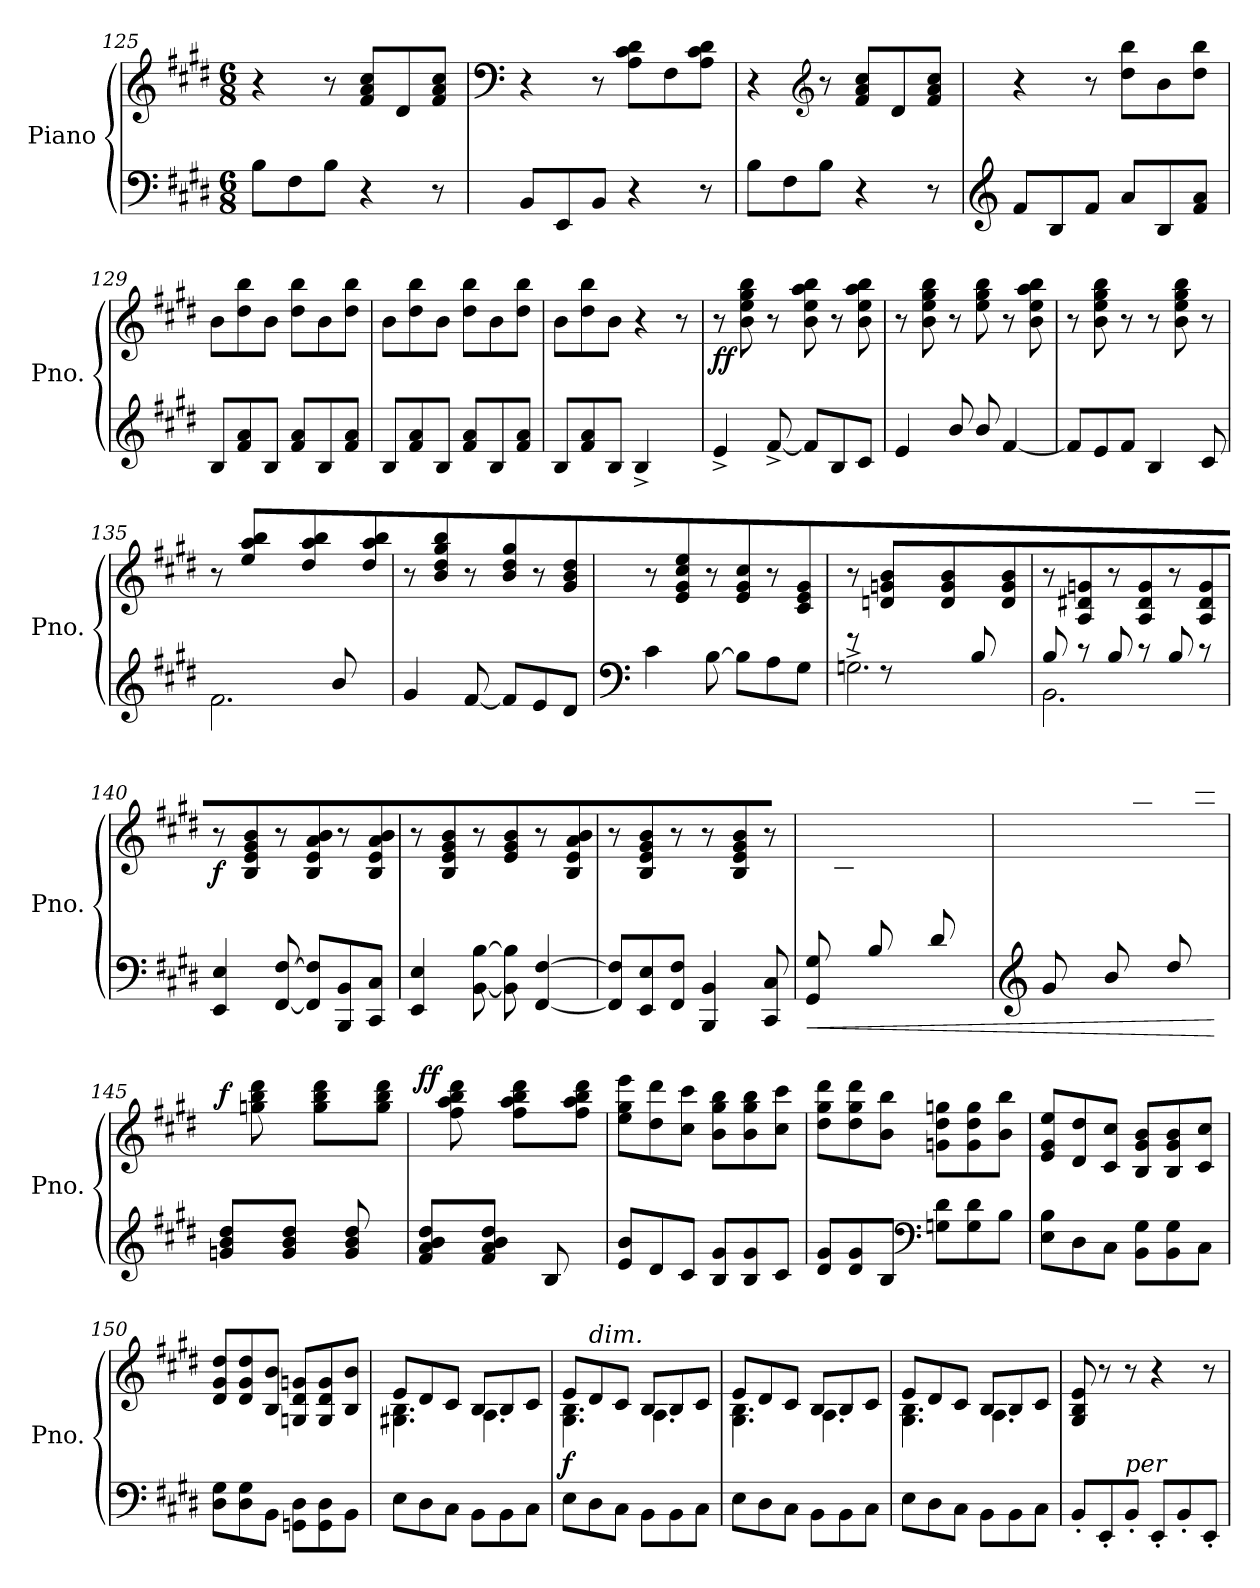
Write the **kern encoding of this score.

**kern	**kern	**dynam
*part1	*part1	*part1
*staff2	*staff1	*staff1/2
*I"Piano	*	*
*I'Pno.	*	*
*clefF4	*clefG2	*
*k[f#c#g#d#]	*k[f#c#g#d#]	*
*M6/8	*M6/8	*
=125	=125	=125
(>8B\L	4r	.
8F#\	.	.
8B\J	8r	.
4r	8f#/ 8a/ 8cc#/L	.
.	8d#/	.
8r	8f#/ 8a/ 8cc#/J	.
!!LO:LB:g=z
=126	=126	=126
*	*clefF4	*
(<8BB/L	4r	.
8EE/	.	.
8BB/J	8r	.
4r	8A\ 8c#\ 8d#\L	.
.	8F#\	.
8r	8A\ 8c#\ 8d#\J)	.
=127	=127	=127
8B\L	4r	.
8F#\	.	.
*	*clefG2	*
8B\J	8r	.
4r	8f#/ 8a/ 8cc#/L	.
.	8d#/	.
8r	8f#/ 8a/ 8cc#/J)	.
=128	=128	=128
*clefG2	*	*
8f#/L	4r	.
8B/	.	.
8f#/J	8r	.
8a/L	8dd#\ 8bb\L	.
8B/	8b\	.
8f#/ 8a/J	8dd#\ 8bb\J	.
=129	=129	=129
8B/L	8b\L	.
8f#/ 8a/	8dd#\ 8bb\	.
8B/J	8b\J	.
8f#/ 8a/L	8dd#\ 8bb\L	.
8B/	8b\	.
8f#/ 8a/J	8dd#\ 8bb\J	.
=130	=130	=130
8B/L	8b\L	.
8f#/ 8a/	8dd#\ 8bb\	.
8B/J	8b\J	.
8f#/ 8a/L	8dd#\ 8bb\L	.
8B/	8b\	.
8f#/ 8a/J	8dd#\ 8bb\J	.
=131	=131	=131
8B/L	8b\L	.
8f#/ 8a/	8dd#\ 8bb\	.
8B/J	8b\J	.
4B^/	4r	.
8ryy	8r	.
!!LO:PB:g=z
=132	=132	=132
!	!	!LO:DY:b
4e^/	8r	ff
.	8b\ 8ee\ 8gg#\ 8bb\	.
[8f#^/	8r	.
8f#/L]	8b\ 8ee\ 8aa\ 8bb\	.
8B/	8r	.
8c#/J	8b\ 8ee\ 8aa\ 8bb\	.
=133	=133	=133
4e/	8r	.
.	8b\ 8ee\ 8gg#\ 8bb\	.
8b/	8r	.
8b/	8ee\ 8gg#\ 8bb\	.
[4f#/	8r	.
.	8b\ 8ee\ 8aa\ 8bb\	.
=134	=134	=134
8f#/L]	8r	.
8e/	8b\ 8ee\ 8gg#\ 8bb\	.
8f#/J	8r	.
4B/	8r	.
.	8b\ 8ee\ 8gg#\ 8bb\	.
8c#/	8r	.
=135	=135	=135
*^	*	*
4ryy	2.f#\	8r	.
.	.	8ee\ 8aa\ 8bb\L	.
8b/J	.	8ryy	.
8ryy	.	8dd#\ 8aa\ 8bb\L	.
8b/	.	8ryy	.
8ryy	.	8dd#\ 8aa\ 8bb\J	.
*v	*v	*	*
=136	=136	=136
4g#/	8r	.
.	8b\ 8dd#\ 8gg#\ 8bb\	.
[8f#/	8r	.
8f#/L]	8b\ 8dd#\ 8gg#\	.
8e/	8r	.
8d#/J	8g#\ 8b\ 8dd#\	.
=137	=137	=137
*clefF4	*	*
4c#\	8r	.
.	8e/ 8g#/ 8cc#/ 8ee/	.
[8B\	8r	.
8B\L]	8e/ 8g#/ 8cc#/	.
8A\	8r	.
8G#\J	8c#/ 8e/ 8g#/	.
!!LO:LB:g=z
=138	=138	=138
*^	*	*
*	*^	*	*
4ryy	8r	2.Gn^\	8r	.
.	8rF	.	8dn\ 8gn\ 8b\L	.
8B/J	8ryy	.	8ryy	.
8ryy	4ryy	.	8d\ 8g\ 8b\L	.
8B/	.	.	8ryy	.
8ryy	8ryy	.	8d\ 8g\ 8b\J	.
*	*v	*v	*	*
=139	=139	=139	=139
8B/	2.BB\	8r	.
8r	.	8A/ 8d#X/ 8gn/	.
8B/	.	8r	.
8r	.	8A/ 8d#/ 8g/	.
8B/	.	8r	.
8r	.	8A/ 8d#/ 8g/	.
*v	*v	*	*
=140	=140	=140
!	!	!LO:DY:b
4EE/ 4E/	8r	f
.	8B/ 8e/ 8g#/ 8b/	.
[8FF#/ [8F#/	8r	.
8FF#/] 8F#/]L	8B/ 8e/ 8a/ 8b/	.
8BBB/ 8BB/	8r	.
8CC#/ 8C#/J	8B/ 8e/ 8a/ 8b/	.
=141	=141	=141
4EE/ 4E/	8r	.
.	8B/ 8e/ 8g#/ 8b/	.
[8BB\ [8B\	8r	.
8BB\] 8B\]	8e/ 8g#/ 8b/	.
[4FF#/ [4F#/	8r	.
.	8B/ 8e/ 8a/ 8b/	.
=142	=142	=142
8FF#/] 8F#/]L	8r	.
8EE/ 8E/	8B/ 8e/ 8g#/ 8b/	.
8FF#/ 8F#/J	8r	.
4BBB/ 4BB/	8r	.
.	8B/ 8e/ 8g#/ 8b/	.
8CC#/ 8C#/	8r	.
=143	=143	=143
!	!LO:TX:a:i:t=molto	!
!	!	!LO:HP:b=2
*	*^	*
8GG#/ 8G#/L	2.ryy	8ryy	<
8ryy	.	8B\ 8d#\ 8g#\J	.
8B/L	.	8ryy	.
8ryy	.	8d#\ 8g#\ 8b\J	.
8d#/L	.	8ryy	.
8ryy	.	8g#\ 8b\ 8dd#\J	.
!!LO:LB:g=z	!!
=144	=144	=144	=144
*clefG2	*	*	*
8g#/L	2.ryy	8ryy	.
8ryy	.	8b\ 8dd#\ 8gg#\J	.
8b/L	.	8ryy	.
8ryy	.	8dd#\ 8gg#\ 8bb\J	.
8dd#/L	.	8ryy	.
8ryy	.	8gg#\ 8bb\ 8ddd#\J	.
*	*v	*v	*
.	.	[
=145	=145	=145
*	*^	*
!	!	!	!LO:DY:a
8gn/ 8b/ 8dd#/L	2.ryy	8ryy	f
8ryy	.	8ggn\ 8bb\ 8ddd#\	.
8g/ 8b/ 8dd#/J	.	8ryy	.
8ryy	.	8gg\ 8bb\ 8ddd#\L	.
8g/ 8b/ 8dd#/	.	8ryy	.
8ryy	.	8gg\ 8bb\ 8ddd#\J	.
=146	=146	=146	=146
!	!	!	!LO:DY:a
8f#/ 8a/ 8b/ 8dd#/L	2.ryy	8ryy	ff
8ryy	.	8ff#\ 8aa\ 8bb\ 8ddd#\	.
8f#/ 8a/ 8b/ 8dd#/J	.	8ryy	.
8ryy	.	8ff#\ 8aa\ 8bb\ 8ddd#\L	.
8B/	.	8ryy	.
8ryy	.	8ff#\ 8aa\ 8bb\ 8ddd#\J	.
*	*v	*v	*
=147	=147	=147
8e/ 8b/L	8ee\ 8gg#\ 8eee\L	.
8d#/	8dd#\ 8ddd#\	.
8c#/J	8cc#\ 8ccc#\J	.
8B/ 8g#/L	8b\ 8gg#\ 8bb\L	.
8B/ 8g#/	8b\ 8gg#\ 8bb\	.
8c#/J	8cc#\ 8ccc#\J	.
=148	=148	=148
8d#/ 8g#/L	8dd#\ 8gg#\ 8ddd#\L	.
8d#/ 8g#/	8dd#\ 8gg#\ 8ddd#\	.
8B/J	8b\ 8bb\J	.
*clefF4	*	*
8Gn\ 8d#\L	8gn\ 8dd#\ 8ggn\L	.
8G\ 8d#\	8g\ 8dd#\ 8gg\	.
8B\J	8b\ 8bb\J	.
=149	=149	=149
8E\ 8B\L	8e/ 8g#/ 8ee/L	.
8D#\	8d#/ 8dd#/	.
8C#\J	8c#/ 8cc#/J	.
8BB\ 8G#\L	8B/ 8g#/ 8b/L	.
8BB\ 8G#\	8B/ 8g#/ 8b/	.
8C#\J	8c#/ 8cc#/J	.
!!LO:LB:g=z
=150	=150	=150
8D#\ 8G#\L	8d#/ 8g#/ 8dd#/L	.
8D#\ 8G#\	8d#/ 8g#/ 8dd#/	.
8BB\J	8B/ 8b/J	.
8GGn\ 8D#\L	8Gn/ 8d#/ 8gn/L	.
8GG\ 8D#\	8G/ 8d#/ 8g/	.
8BB\J	8B/ 8b/J	.
=151	=151	=151
*	*^	*
8E\L	8e/L	4.G#X\ 4.B\	.
8D#\	8d#/	.	.
8C#\J	8c#/J	.	.
8BB\L	8B/L	4.A\	.
8BB\	8B/	.	.
8C#\J	8c#/J	.	.
=152	=152	=152	=152
!	!	!	!LO:DY:b
8E\L	8e/L	4.G#\ 4.B\	f
!	!LO:TX:a:i:t=dim.	!	!
8D#\	8d#/	.	.
8C#\J	8c#/J	.	.
8BB\L	8B/L	4.A\	.
8BB\	8B/	.	.
8C#\J	8c#/J	.	.
=153	=153	=153	=153
8E\L	8e/L	4.G#\ 4.B\	.
8D#\	8d#/	.	.
8C#\J	8c#/J	.	.
8BB\L	8B/L	4.A\	.
8BB\	8B/	.	.
8C#\J	8c#/J	.	.
=154	=154	=154	=154
8E\L	8e/L	4.G#\ 4.B\	.
8D#\	8d#/	.	.
8C#\J	8c#/J	.	.
8BB\L	8B/L	4.A\	.
8BB\	8B/	.	.
8C#\J	8c#/J	.	.
*	*v	*v	*
=155	=155	=155
8BB'/L	8G#/ 8B/ 8e/	.
8EE'/	8r	.
!LO:TX:a:i:t=per	!	!
8BB'/J	8r	.
8EE'/L	4r	.
8BB'/	.	.
8EE'/J	8r	.
=	=	=
*-	*-	*-
